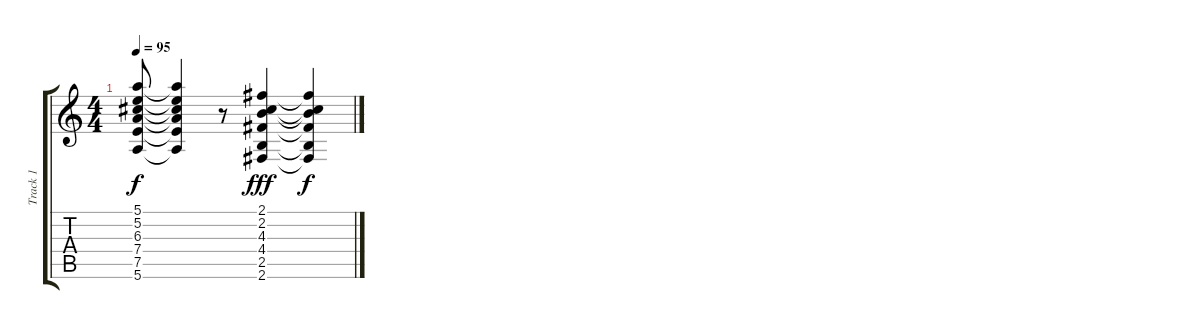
\track ("Track 1" "Track 1") {instrument acousticguitarsteel}
\staff {score tabs}
\tuning (E4 B3 G3 D3 A2 E2) {hide}
\ts (4 4)
\tempo 95
\clef g2
\ks c
(5.1 5.2 6.3 7.4 7.5 5.6).8{dy f} (5.1{t} 5.2{t} 6.3{t} 7.4{t} 7.5{t} 5.6{t}).4 r.8 (2.1 2.2 4.3 4.4 2.5 2.6).4{dy fff} (2.1{t} 2.2{t} 4.3{t} 4.4{t} 2.5{t} 2.6{t}).4{dy f}
